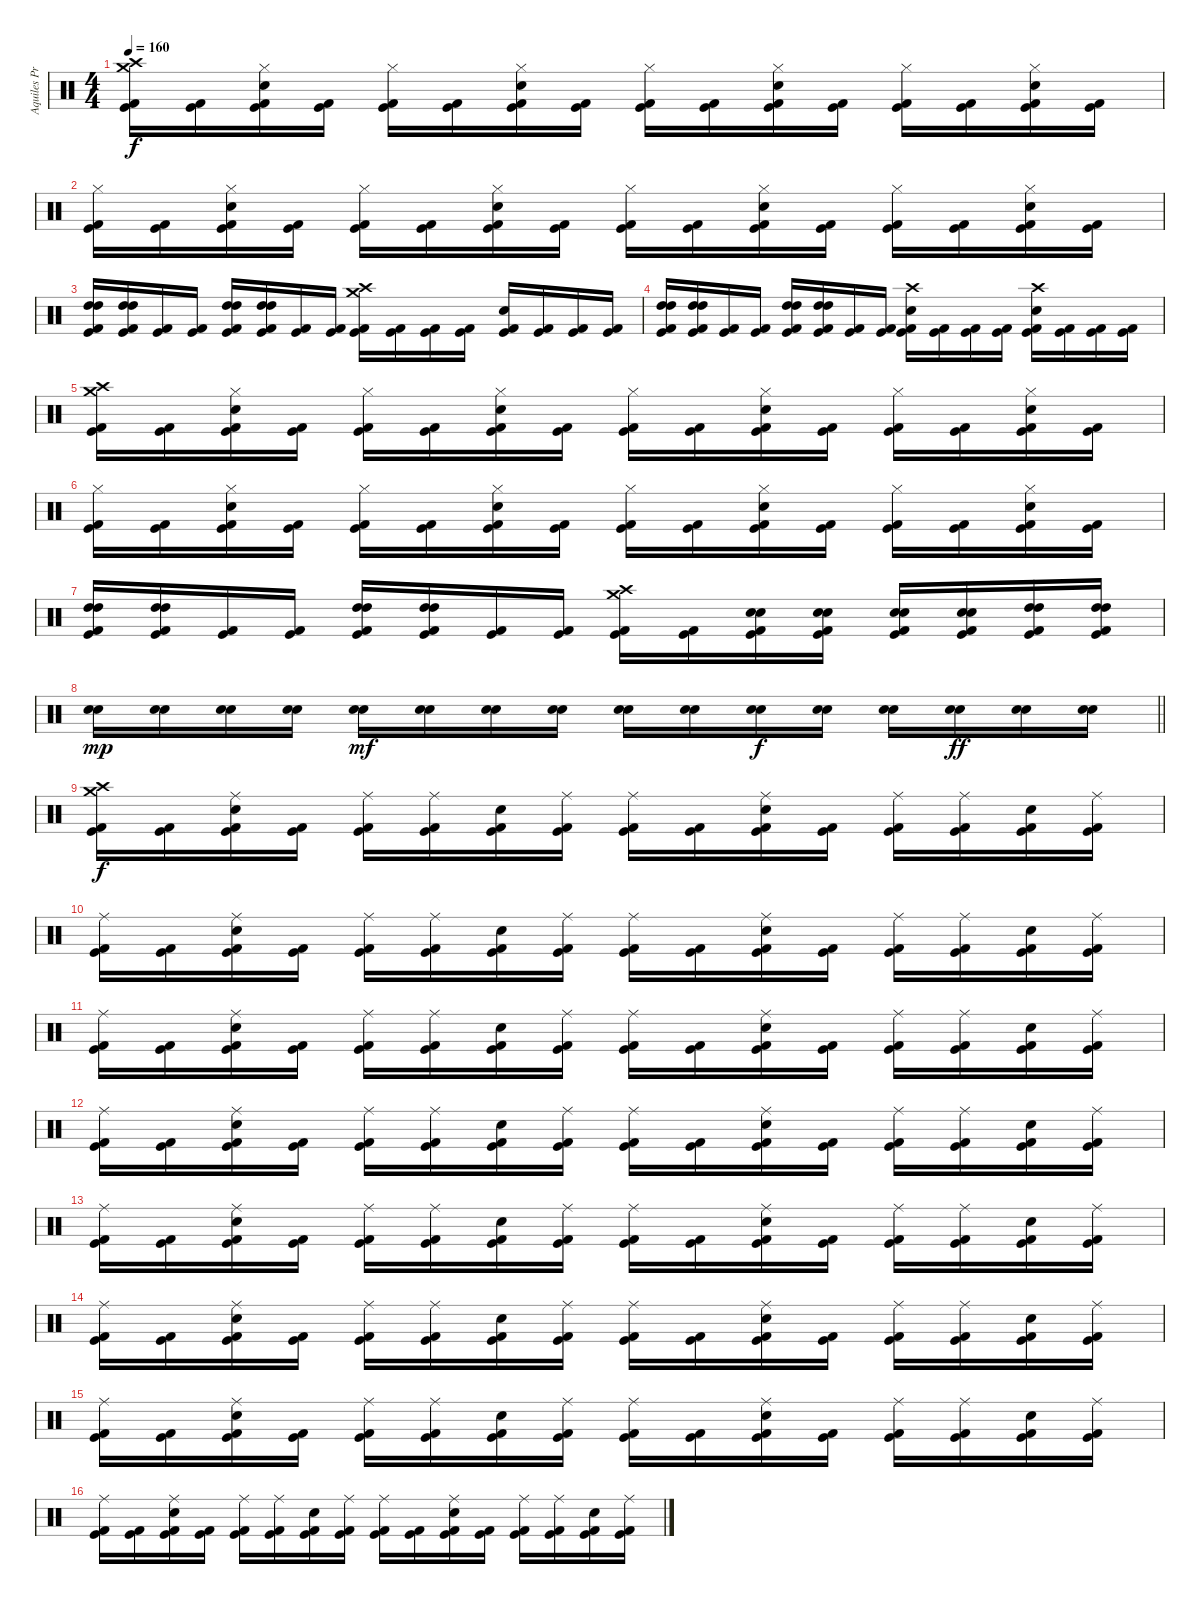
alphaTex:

\track ("Aquiles Priester" "Aquiles Pr") {instrument percussion}
\staff {score}
\articulation defaults
\ts (4 4)
\tempo 160
\clef neutral
\ks c
("Crash medium (hit)" "Crash high (hit)" "Kick (hit) 2" "Kick (hit)").16{dy f} ("Kick (hit) 2" "Kick (hit)").16 ("Hi-Hat (closed)" "Electric Snare (hit)" "Kick (hit) 2" "Kick (hit)").16 ("Kick (hit) 2" "Kick (hit)").16 ("Hi-Hat (closed)" "Kick (hit) 2" "Kick (hit)").16 ("Kick (hit) 2" "Kick (hit)").16 ("Hi-Hat (closed)" "Electric Snare (hit)" "Kick (hit) 2" "Kick (hit)").16 ("Kick (hit) 2" "Kick (hit)").16 ("Hi-Hat (closed)" "Kick (hit) 2" "Kick (hit)").16 ("Kick (hit) 2" "Kick (hit)").16 ("Hi-Hat (closed)" "Electric Snare (hit)" "Kick (hit) 2" "Kick (hit)").16 ("Kick (hit) 2" "Kick (hit)").16 ("Hi-Hat (closed)" "Kick (hit) 2" "Kick (hit)").16 ("Kick (hit) 2" "Kick (hit)").16 ("Hi-Hat (closed)" "Electric Snare (hit)" "Kick (hit) 2" "Kick (hit)").16 ("Kick (hit) 2" "Kick (hit)").16 |
("Hi-Hat (closed)" "Kick (hit) 2" "Kick (hit)").16 ("Kick (hit) 2" "Kick (hit)").16 ("Hi-Hat (closed)" "Electric Snare (hit)" "Kick (hit) 2" "Kick (hit)").16 ("Kick (hit) 2" "Kick (hit)").16 ("Hi-Hat (closed)" "Kick (hit) 2" "Kick (hit)").16 ("Kick (hit) 2" "Kick (hit)").16 ("Hi-Hat (closed)" "Electric Snare (hit)" "Kick (hit) 2" "Kick (hit)").16 ("Kick (hit) 2" "Kick (hit)").16 ("Hi-Hat (closed)" "Kick (hit) 2" "Kick (hit)").16 ("Kick (hit) 2" "Kick (hit)").16 ("Hi-Hat (closed)" "Electric Snare (hit)" "Kick (hit) 2" "Kick (hit)").16 ("Kick (hit) 2" "Kick (hit)").16 ("Hi-Hat (closed)" "Kick (hit) 2" "Kick (hit)").16 ("Kick (hit) 2" "Kick (hit)").16 ("Hi-Hat (closed)" "Electric Snare (hit)" "Kick (hit) 2" "Kick (hit)").16 ("Kick (hit) 2" "Kick (hit)").16 |
("High Tom (hit)" "High Tom (hit)" "Kick (hit) 2" "Kick (hit)").16 ("High Tom (hit)" "High Tom (hit)" "Kick (hit) 2" "Kick (hit)").16 ("Kick (hit) 2" "Kick (hit)").16 ("Kick (hit) 2" "Kick (hit)").16 ("High Tom (hit)" "High Tom (hit)" "Kick (hit) 2" "Kick (hit)").16 ("High Tom (hit)" "High Tom (hit)" "Kick (hit) 2" "Kick (hit)").16 ("Kick (hit) 2" "Kick (hit)").16 ("Kick (hit) 2" "Kick (hit)").16 ("Crash medium (hit)" "Crash high (hit)" "Kick (hit) 2" "Kick (hit)").16 ("Kick (hit) 2" "Kick (hit)").16 ("Kick (hit) 2" "Kick (hit)").16 ("Kick (hit) 2" "Kick (hit)").16 ("Electric Snare (hit)" "Kick (hit) 2" "Kick (hit)").16 ("Kick (hit) 2" "Kick (hit)").16 ("Kick (hit) 2" "Kick (hit)").16 ("Kick (hit) 2" "Kick (hit)").16 |
("High Tom (hit)" "High Tom (hit)" "Kick (hit) 2" "Kick (hit)").16 ("High Tom (hit)" "High Tom (hit)" "Kick (hit) 2" "Kick (hit)").16 ("Kick (hit) 2" "Kick (hit)").16 ("Kick (hit) 2" "Kick (hit)").16 ("High Tom (hit)" "High Tom (hit)" "Kick (hit) 2" "Kick (hit)").16 ("High Tom (hit)" "High Tom (hit)" "Kick (hit) 2" "Kick (hit)").16 ("Kick (hit) 2" "Kick (hit)").16 ("Kick (hit) 2" "Kick (hit)").16 ("Electric Snare (hit)" "Crash high (hit)" "Kick (hit) 2" "Kick (hit)").16 ("Kick (hit) 2" "Kick (hit)").16 ("Kick (hit) 2" "Kick (hit)").16 ("Kick (hit) 2" "Kick (hit)").16 ("Crash high (hit)" "Electric Snare (hit)" "Kick (hit) 2" "Kick (hit)").16 ("Kick (hit) 2" "Kick (hit)").16 ("Kick (hit) 2" "Kick (hit)").16 ("Kick (hit) 2" "Kick (hit)").16 |
("Crash medium (hit)" "Crash high (hit)" "Kick (hit) 2" "Kick (hit)").16 ("Kick (hit) 2" "Kick (hit)").16 ("Hi-Hat (closed)" "Electric Snare (hit)" "Kick (hit) 2" "Kick (hit)").16 ("Kick (hit) 2" "Kick (hit)").16 ("Hi-Hat (closed)" "Kick (hit) 2" "Kick (hit)").16 ("Kick (hit) 2" "Kick (hit)").16 ("Hi-Hat (closed)" "Electric Snare (hit)" "Kick (hit) 2" "Kick (hit)").16 ("Kick (hit) 2" "Kick (hit)").16 ("Hi-Hat (closed)" "Kick (hit) 2" "Kick (hit)").16 ("Kick (hit) 2" "Kick (hit)").16 ("Hi-Hat (closed)" "Electric Snare (hit)" "Kick (hit) 2" "Kick (hit)").16 ("Kick (hit) 2" "Kick (hit)").16 ("Hi-Hat (closed)" "Kick (hit) 2" "Kick (hit)").16 ("Kick (hit) 2" "Kick (hit)").16 ("Hi-Hat (closed)" "Electric Snare (hit)" "Kick (hit) 2" "Kick (hit)").16 ("Kick (hit) 2" "Kick (hit)").16 |
("Hi-Hat (closed)" "Kick (hit) 2" "Kick (hit)").16 ("Kick (hit) 2" "Kick (hit)").16 ("Hi-Hat (closed)" "Electric Snare (hit)" "Kick (hit) 2" "Kick (hit)").16 ("Kick (hit) 2" "Kick (hit)").16 ("Hi-Hat (closed)" "Kick (hit) 2" "Kick (hit)").16 ("Kick (hit) 2" "Kick (hit)").16 ("Hi-Hat (closed)" "Electric Snare (hit)" "Kick (hit) 2" "Kick (hit)").16 ("Kick (hit) 2" "Kick (hit)").16 ("Hi-Hat (closed)" "Kick (hit) 2" "Kick (hit)").16 ("Kick (hit) 2" "Kick (hit)").16 ("Hi-Hat (closed)" "Electric Snare (hit)" "Kick (hit) 2" "Kick (hit)").16 ("Kick (hit) 2" "Kick (hit)").16 ("Hi-Hat (closed)" "Kick (hit) 2" "Kick (hit)").16 ("Kick (hit) 2" "Kick (hit)").16 ("Hi-Hat (closed)" "Electric Snare (hit)" "Kick (hit) 2" "Kick (hit)").16 ("Kick (hit) 2" "Kick (hit)").16 |
("High Tom (hit)" "High Tom (hit)" "Kick (hit) 2" "Kick (hit)").16 ("High Tom (hit)" "High Tom (hit)" "Kick (hit) 2" "Kick (hit)").16 ("Kick (hit) 2" "Kick (hit)").16 ("Kick (hit) 2" "Kick (hit)").16 ("High Tom (hit)" "High Tom (hit)" "Kick (hit) 2" "Kick (hit)").16 ("High Tom (hit)" "High Tom (hit)" "Kick (hit) 2" "Kick (hit)").16 ("Kick (hit) 2" "Kick (hit)").16 ("Kick (hit) 2" "Kick (hit)").16 ("Crash medium (hit)" "Crash high (hit)" "Kick (hit) 2" "Kick (hit)").16 ("Kick (hit) 2" "Kick (hit)").16 ("Snare (hit) 2" "Electric Snare (hit)" "Kick (hit) 2" "Kick (hit)").16 ("Snare (hit) 2" "Electric Snare (hit)" "Kick (hit) 2" "Kick (hit)").16 ("Snare (hit) 2" "Electric Snare (hit)" "Kick (hit) 2" "Kick (hit)").16 ("Snare (hit) 2" "Electric Snare (hit)" "Kick (hit) 2" "Kick (hit)").16 ("High Tom (hit)" "High Tom (hit)" "Kick (hit) 2" "Kick (hit)").16 ("High Tom (hit)" "High Tom (hit)" "Kick (hit) 2" "Kick (hit)").16 |
\barLineRight lightlight
("Electric Snare (hit)" "Snare (hit) 2").16{dy mp} ("Electric Snare (hit)" "Snare (hit) 2").16 ("Electric Snare (hit)" "Snare (hit) 2").16 ("Electric Snare (hit)" "Snare (hit) 2").16 ("Electric Snare (hit)" "Snare (hit) 2").16{dy mf} ("Electric Snare (hit)" "Snare (hit) 2").16 ("Electric Snare (hit)" "Snare (hit) 2").16 ("Electric Snare (hit)" "Snare (hit) 2").16 ("Electric Snare (hit)" "Snare (hit) 2").16 ("Electric Snare (hit)" "Snare (hit) 2").16 ("Electric Snare (hit)" "Snare (hit) 2").16{dy f} ("Electric Snare (hit)" "Snare (hit) 2").16 ("Electric Snare (hit)" "Snare (hit) 2").16 ("Electric Snare (hit)" "Snare (hit) 2").16{dy ff} ("Electric Snare (hit)" "Snare (hit) 2").16 ("Electric Snare (hit)" "Snare (hit) 2").16 |
("Crash medium (hit)" "Crash high (hit)" "Kick (hit) 2" "Kick (hit)").16{dy f} ("Kick (hit) 2" "Kick (hit)").16 ("Ride (middle)" "Electric Snare (hit)" "Kick (hit) 2" "Kick (hit)").16 ("Kick (hit) 2" "Kick (hit)").16 ("Ride (middle)" "Kick (hit) 2" "Kick (hit)").16 ("Ride (middle)" "Kick (hit) 2" "Kick (hit)").16 ("Electric Snare (hit)" "Kick (hit) 2" "Kick (hit)").16 ("Ride (middle)" "Kick (hit) 2" "Kick (hit)").16 ("Ride (middle)" "Kick (hit) 2" "Kick (hit)").16 ("Kick (hit) 2" "Kick (hit)").16 ("Ride (middle)" "Electric Snare (hit)" "Kick (hit) 2" "Kick (hit)").16 ("Kick (hit) 2" "Kick (hit)").16 ("Ride (middle)" "Kick (hit) 2" "Kick (hit)").16 ("Ride (middle)" "Kick (hit) 2" "Kick (hit)").16 ("Electric Snare (hit)" "Kick (hit) 2" "Kick (hit)").16 ("Ride (middle)" "Kick (hit) 2" "Kick (hit)").16 |
("Ride (middle)" "Kick (hit) 2" "Kick (hit)").16 ("Kick (hit) 2" "Kick (hit)").16 ("Ride (middle)" "Electric Snare (hit)" "Kick (hit) 2" "Kick (hit)").16 ("Kick (hit) 2" "Kick (hit)").16 ("Ride (middle)" "Kick (hit) 2" "Kick (hit)").16 ("Ride (middle)" "Kick (hit) 2" "Kick (hit)").16 ("Electric Snare (hit)" "Kick (hit) 2" "Kick (hit)").16 ("Ride (middle)" "Kick (hit) 2" "Kick (hit)").16 ("Ride (middle)" "Kick (hit) 2" "Kick (hit)").16 ("Kick (hit) 2" "Kick (hit)").16 ("Ride (middle)" "Electric Snare (hit)" "Kick (hit) 2" "Kick (hit)").16 ("Kick (hit) 2" "Kick (hit)").16 ("Ride (middle)" "Kick (hit) 2" "Kick (hit)").16 ("Ride (middle)" "Kick (hit) 2" "Kick (hit)").16 ("Electric Snare (hit)" "Kick (hit) 2" "Kick (hit)").16 ("Ride (middle)" "Kick (hit) 2" "Kick (hit)").16 |
("Ride (middle)" "Kick (hit) 2" "Kick (hit)").16 ("Kick (hit) 2" "Kick (hit)").16 ("Ride (middle)" "Electric Snare (hit)" "Kick (hit) 2" "Kick (hit)").16 ("Kick (hit) 2" "Kick (hit)").16 ("Ride (middle)" "Kick (hit) 2" "Kick (hit)").16 ("Ride (middle)" "Kick (hit) 2" "Kick (hit)").16 ("Electric Snare (hit)" "Kick (hit) 2" "Kick (hit)").16 ("Ride (middle)" "Kick (hit) 2" "Kick (hit)").16 ("Ride (middle)" "Kick (hit) 2" "Kick (hit)").16 ("Kick (hit) 2" "Kick (hit)").16 ("Ride (middle)" "Electric Snare (hit)" "Kick (hit) 2" "Kick (hit)").16 ("Kick (hit) 2" "Kick (hit)").16 ("Ride (middle)" "Kick (hit) 2" "Kick (hit)").16 ("Ride (middle)" "Kick (hit) 2" "Kick (hit)").16 ("Electric Snare (hit)" "Kick (hit) 2" "Kick (hit)").16 ("Ride (middle)" "Kick (hit) 2" "Kick (hit)").16 |
("Ride (middle)" "Kick (hit) 2" "Kick (hit)").16 ("Kick (hit) 2" "Kick (hit)").16 ("Ride (middle)" "Electric Snare (hit)" "Kick (hit) 2" "Kick (hit)").16 ("Kick (hit) 2" "Kick (hit)").16 ("Ride (middle)" "Kick (hit) 2" "Kick (hit)").16 ("Ride (middle)" "Kick (hit) 2" "Kick (hit)").16 ("Electric Snare (hit)" "Kick (hit) 2" "Kick (hit)").16 ("Ride (middle)" "Kick (hit) 2" "Kick (hit)").16 ("Ride (middle)" "Kick (hit) 2" "Kick (hit)").16 ("Kick (hit) 2" "Kick (hit)").16 ("Ride (middle)" "Electric Snare (hit)" "Kick (hit) 2" "Kick (hit)").16 ("Kick (hit) 2" "Kick (hit)").16 ("Ride (middle)" "Kick (hit) 2" "Kick (hit)").16 ("Ride (middle)" "Kick (hit) 2" "Kick (hit)").16 ("Electric Snare (hit)" "Kick (hit) 2" "Kick (hit)").16 ("Ride (middle)" "Kick (hit) 2" "Kick (hit)").16 |
("Ride (middle)" "Kick (hit) 2" "Kick (hit)").16 ("Kick (hit) 2" "Kick (hit)").16 ("Ride (middle)" "Electric Snare (hit)" "Kick (hit) 2" "Kick (hit)").16 ("Kick (hit) 2" "Kick (hit)").16 ("Ride (middle)" "Kick (hit) 2" "Kick (hit)").16 ("Ride (middle)" "Kick (hit) 2" "Kick (hit)").16 ("Electric Snare (hit)" "Kick (hit) 2" "Kick (hit)").16 ("Ride (middle)" "Kick (hit) 2" "Kick (hit)").16 ("Ride (middle)" "Kick (hit) 2" "Kick (hit)").16 ("Kick (hit) 2" "Kick (hit)").16 ("Ride (middle)" "Electric Snare (hit)" "Kick (hit) 2" "Kick (hit)").16 ("Kick (hit) 2" "Kick (hit)").16 ("Ride (middle)" "Kick (hit) 2" "Kick (hit)").16 ("Ride (middle)" "Kick (hit) 2" "Kick (hit)").16 ("Electric Snare (hit)" "Kick (hit) 2" "Kick (hit)").16 ("Ride (middle)" "Kick (hit) 2" "Kick (hit)").16 |
("Ride (middle)" "Kick (hit) 2" "Kick (hit)").16 ("Kick (hit) 2" "Kick (hit)").16 ("Ride (middle)" "Electric Snare (hit)" "Kick (hit) 2" "Kick (hit)").16 ("Kick (hit) 2" "Kick (hit)").16 ("Ride (middle)" "Kick (hit) 2" "Kick (hit)").16 ("Ride (middle)" "Kick (hit) 2" "Kick (hit)").16 ("Electric Snare (hit)" "Kick (hit) 2" "Kick (hit)").16 ("Ride (middle)" "Kick (hit) 2" "Kick (hit)").16 ("Ride (middle)" "Kick (hit) 2" "Kick (hit)").16 ("Kick (hit) 2" "Kick (hit)").16 ("Ride (middle)" "Electric Snare (hit)" "Kick (hit) 2" "Kick (hit)").16 ("Kick (hit) 2" "Kick (hit)").16 ("Ride (middle)" "Kick (hit) 2" "Kick (hit)").16 ("Ride (middle)" "Kick (hit) 2" "Kick (hit)").16 ("Electric Snare (hit)" "Kick (hit) 2" "Kick (hit)").16 ("Ride (middle)" "Kick (hit) 2" "Kick (hit)").16 |
("Ride (middle)" "Kick (hit) 2" "Kick (hit)").16 ("Kick (hit) 2" "Kick (hit)").16 ("Ride (middle)" "Electric Snare (hit)" "Kick (hit) 2" "Kick (hit)").16 ("Kick (hit) 2" "Kick (hit)").16 ("Ride (middle)" "Kick (hit) 2" "Kick (hit)").16 ("Ride (middle)" "Kick (hit) 2" "Kick (hit)").16 ("Electric Snare (hit)" "Kick (hit) 2" "Kick (hit)").16 ("Ride (middle)" "Kick (hit) 2" "Kick (hit)").16 ("Ride (middle)" "Kick (hit) 2" "Kick (hit)").16 ("Kick (hit) 2" "Kick (hit)").16 ("Ride (middle)" "Electric Snare (hit)" "Kick (hit) 2" "Kick (hit)").16 ("Kick (hit) 2" "Kick (hit)").16 ("Ride (middle)" "Kick (hit) 2" "Kick (hit)").16 ("Ride (middle)" "Kick (hit) 2" "Kick (hit)").16 ("Electric Snare (hit)" "Kick (hit) 2" "Kick (hit)").16 ("Ride (middle)" "Kick (hit) 2" "Kick (hit)").16 |
("Ride (middle)" "Kick (hit) 2" "Kick (hit)").16 ("Kick (hit) 2" "Kick (hit)").16 ("Ride (middle)" "Electric Snare (hit)" "Kick (hit) 2" "Kick (hit)").16 ("Kick (hit) 2" "Kick (hit)").16 ("Ride (middle)" "Kick (hit) 2" "Kick (hit)").16 ("Ride (middle)" "Kick (hit) 2" "Kick (hit)").16 ("Electric Snare (hit)" "Kick (hit) 2" "Kick (hit)").16 ("Ride (middle)" "Kick (hit) 2" "Kick (hit)").16 ("Ride (middle)" "Kick (hit) 2" "Kick (hit)").16 ("Kick (hit) 2" "Kick (hit)").16 ("Ride (middle)" "Electric Snare (hit)" "Kick (hit) 2" "Kick (hit)").16 ("Kick (hit) 2" "Kick (hit)").16 ("Ride (middle)" "Kick (hit) 2" "Kick (hit)").16 ("Ride (middle)" "Kick (hit) 2" "Kick (hit)").16 ("Electric Snare (hit)" "Kick (hit) 2" "Kick (hit)").16 ("Ride (middle)" "Kick (hit) 2" "Kick (hit)").16
